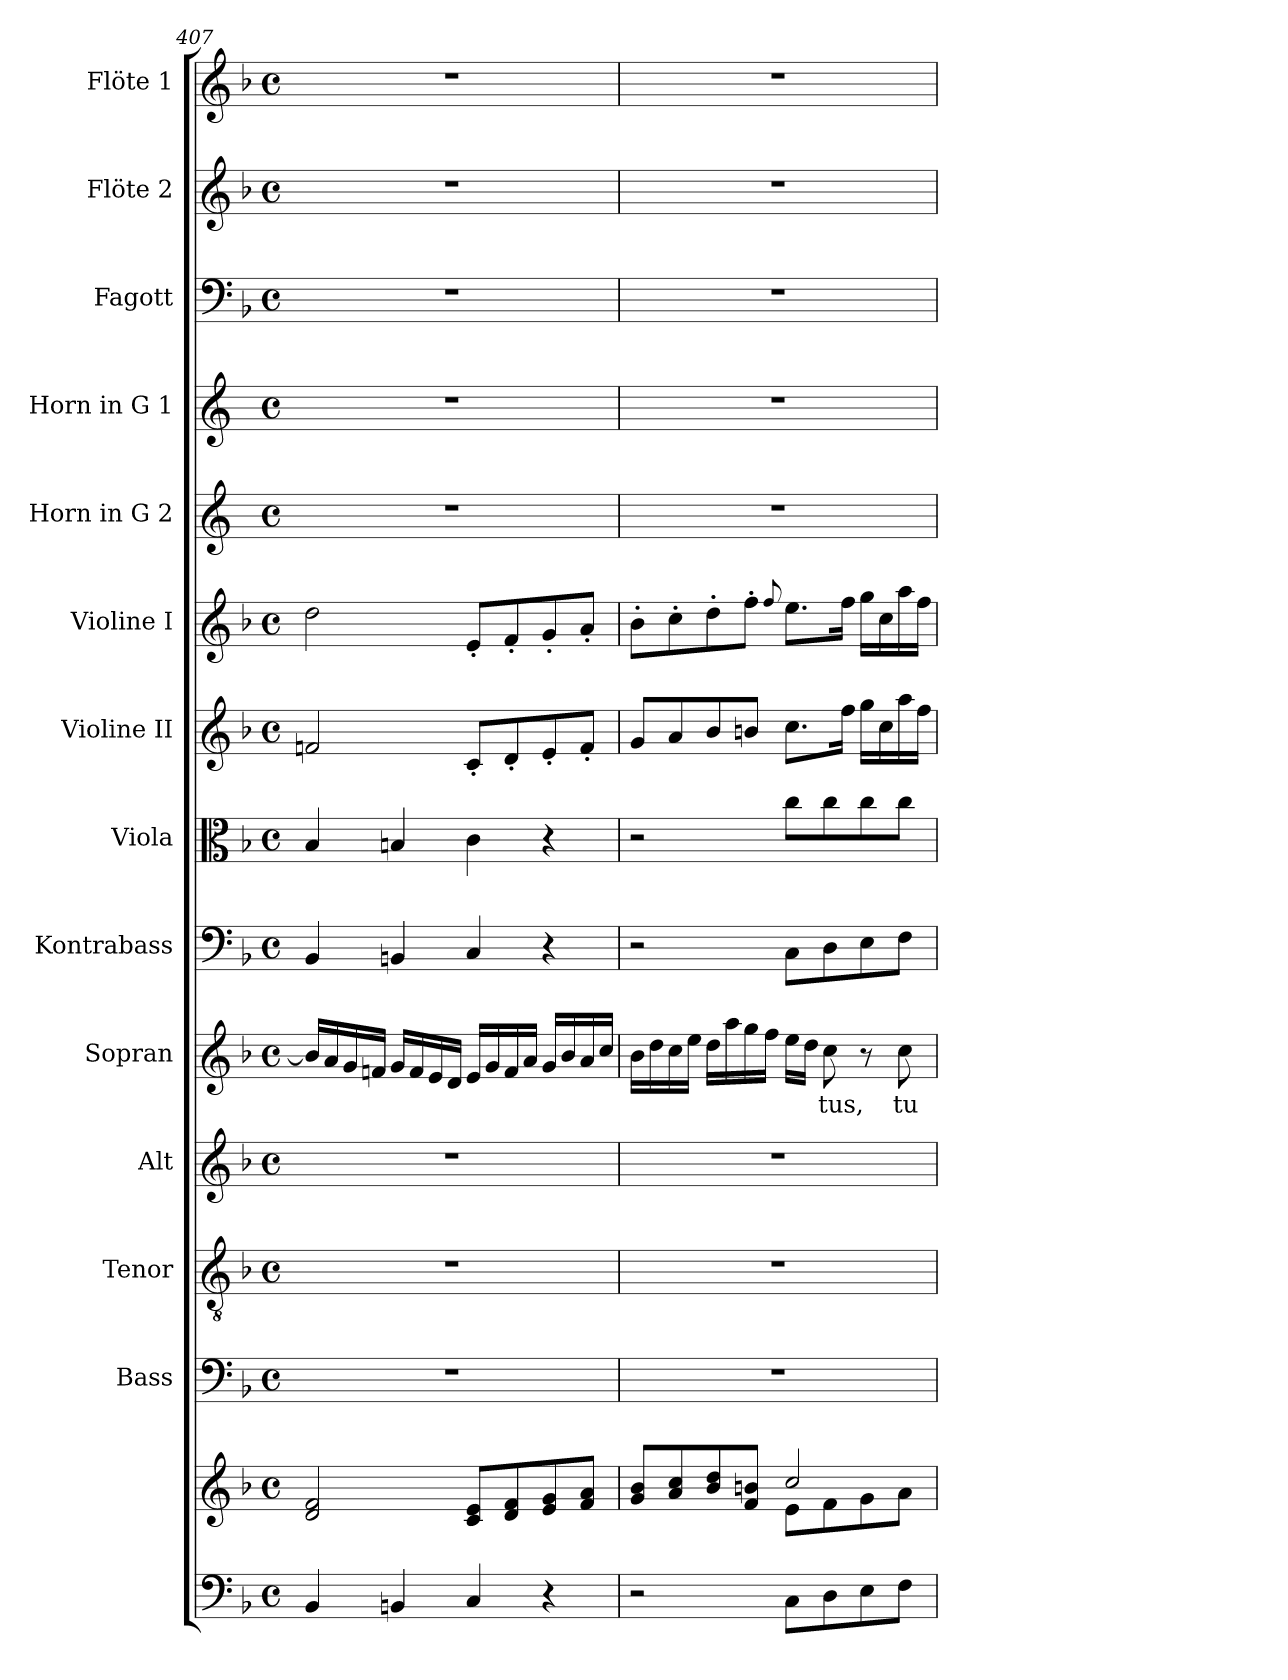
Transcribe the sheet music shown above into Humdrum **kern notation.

**kern	**kern	**kern	**kern	**kern	**kern	**text	**kern	**kern	**kern	**kern	**kern	**kern	**kern	**kern	**kern
*part14	*part14	*part13	*part12	*part11	*part10	*part10	*part9	*part8	*part7	*part6	*part5	*part4	*part3	*part2	*part1
*staff15	*staff14	*staff13	*staff12	*staff11	*staff10	*staff10	*staff9	*staff8	*staff7	*staff6	*staff5	*staff4	*staff3	*staff2	*staff1
*	*	*I"Bass	*I"Tenor	*I"Alt	*I"Sopran	*	*I"Kontrabass	*I"Viola	*I"Violine II	*I"Violine I	*I"Horn in G 2	*I"Horn in G 1	*I"Fagott	*I"Flöte 2	*I"Flöte 1
*	*	*I'B.	*I'T.	*I'A.	*I'S.	*	*I'Kb.	*I'Vla.	*I'Vl. II	*I'Vl. I	*	*	*I'Fg.	*I'Fl. 2	*I'Fl. 1
*clefF4	*clefG2	*clefF4	*clefGv2	*clefG2	*clefG2	*	*clefF4	*clefC3	*clefG2	*clefG2	*clefG2	*clefG2	*clefF4	*clefG2	*clefG2
*	*	*	*	*	*	*	*ITrd7c12	*	*	*	*ITrd4c7	*ITrd4c7	*	*	*
*k[b-]	*k[b-]	*k[b-]	*k[b-]	*k[b-]	*k[b-]	*	*k[b-]	*k[b-]	*k[b-]	*k[b-]	*k[b-]	*k[b-]	*k[b-]	*k[b-]	*k[b-]
*F:	*F:	*F:	*F:	*F:	*F:	*	*F:	*F:	*F:	*F:	*F:	*F:	*F:	*F:	*F:
*M4/4	*M4/4	*M4/4	*M4/4	*M4/4	*M4/4	*	*M4/4	*M4/4	*M4/4	*M4/4	*M4/4	*M4/4	*M4/4	*M4/4	*M4/4
*met(c)	*met(c)	*met(c)	*met(c)	*met(c)	*met(c)	*	*met(c)	*met(c)	*met(c)	*met(c)	*met(c)	*met(c)	*met(c)	*met(c)	*met(c)
=407	=407	=407	=407	=407	=407	=407	=407	=407	=407	=407	=407	=407	=407	=407	=407
4BB-/	2d/ 2f/	1r	1r	1r	16b-/LL]	.	4BBB-/	4B-/	2fn/	2dd\	1r	1r	1r	1r	1r
.	.	.	.	.	16a/	.	.	.	.	.	.	.	.	.	.
.	.	.	.	.	16g/	.	.	.	.	.	.	.	.	.	.
.	.	.	.	.	16fn/JJ	.	.	.	.	.	.	.	.	.	.
4BBn/	.	.	.	.	16g/LL	.	4BBBn/	4Bn/	.	.	.	.	.	.	.
.	.	.	.	.	16f/	.	.	.	.	.	.	.	.	.	.
.	.	.	.	.	16e/	.	.	.	.	.	.	.	.	.	.
.	.	.	.	.	16d/JJ	.	.	.	.	.	.	.	.	.	.
4C/	8c/ 8e/L	.	.	.	16e/LL	.	4CC/	4c\	8c'</L	8e'</L	.	.	.	.	.
.	.	.	.	.	16g/	.	.	.	.	.	.	.	.	.	.
.	8d/ 8f/	.	.	.	16f/	.	.	.	8d'</	8f'</	.	.	.	.	.
.	.	.	.	.	16a/JJ	.	.	.	.	.	.	.	.	.	.
4r	8e/ 8g/	.	.	.	16g/LL	.	4r	4r	8e'</	8g'</	.	.	.	.	.
.	.	.	.	.	16b-/	.	.	.	.	.	.	.	.	.	.
.	8f/ 8a/J	.	.	.	16a/	.	.	.	8f'</J	8a'</J	.	.	.	.	.
.	.	.	.	.	16cc/JJ	.	.	.	.	.	.	.	.	.	.
=408	=408	=408	=408	=408	=408	=408	=408	=408	=408	=408	=408	=408	=408	=408	=408
*	*^	*	*	*	*	*	*	*	*	*	*	*	*	*	*
2r	8g/ 8b-/L	2ryy	1r	1r	1r	16b-\LL	.	2r	2r	8g/L	8b-'>\L	1r	1r	1r	1r	1r
.	.	.	.	.	.	16dd\	.	.	.	.	.	.	.	.	.	.
.	8a/ 8cc/	.	.	.	.	16cc\	.	.	.	8a/	8cc'>\	.	.	.	.	.
.	.	.	.	.	.	16ee\JJ	.	.	.	.	.	.	.	.	.	.
.	8b-/ 8dd/	.	.	.	.	16dd\LL	.	.	.	8b-/	8dd'>\	.	.	.	.	.
.	.	.	.	.	.	16aa\	.	.	.	.	.	.	.	.	.	.
.	8f/ 8bn/J	.	.	.	.	16gg\	.	.	.	8bn/J	8ff'>\J	.	.	.	.	.
.	.	.	.	.	.	16ff\JJ	.	.	.	.	.	.	.	.	.	.
.	.	.	.	.	.	.	.	.	.	.	8qqff/	.	.	.	.	.
8C\L	2cc/	8e\L	.	.	.	16ee\LL	.	8CC\L	8cc\L	8.cc\L	8.ee\L	.	.	.	.	.
.	.	.	.	.	.	16dd\JJ	.	.	.	.	.	.	.	.	.	.
!	!	!	!	!	!	!	!LO:LY:b	!	!	!	!	!	!	!	!	!
8D\	.	8f\	.	.	.	8cc\	-tus,	8DD\	8cc\	.	.	.	.	.	.	.
.	.	.	.	.	.	.	.	.	.	16ff\Jk	16ff\Jk	.	.	.	.	.
8E\	.	8g\	.	.	.	8r	.	8EE\	8cc\	16gg\LL	16gg\LL	.	.	.	.	.
.	.	.	.	.	.	.	.	.	.	16cc\	16cc\	.	.	.	.	.
!	!	!	!	!	!	!	!LO:LY:b	!	!	!	!	!	!	!	!	!
8F\J	.	8a\J	.	.	.	8cc\	tu	8FF\J	8cc\J	16aa\	16aa\	.	.	.	.	.
.	.	.	.	.	.	.	.	.	.	16ff\JJ	16ff\JJ	.	.	.	.	.
*	*v	*v	*	*	*	*	*	*	*	*	*	*	*	*	*	*
=	=	=	=	=	=	=	=	=	=	=	=	=	=	=	=
*-	*-	*-	*-	*-	*-	*-	*-	*-	*-	*-	*-	*-	*-	*-	*-
